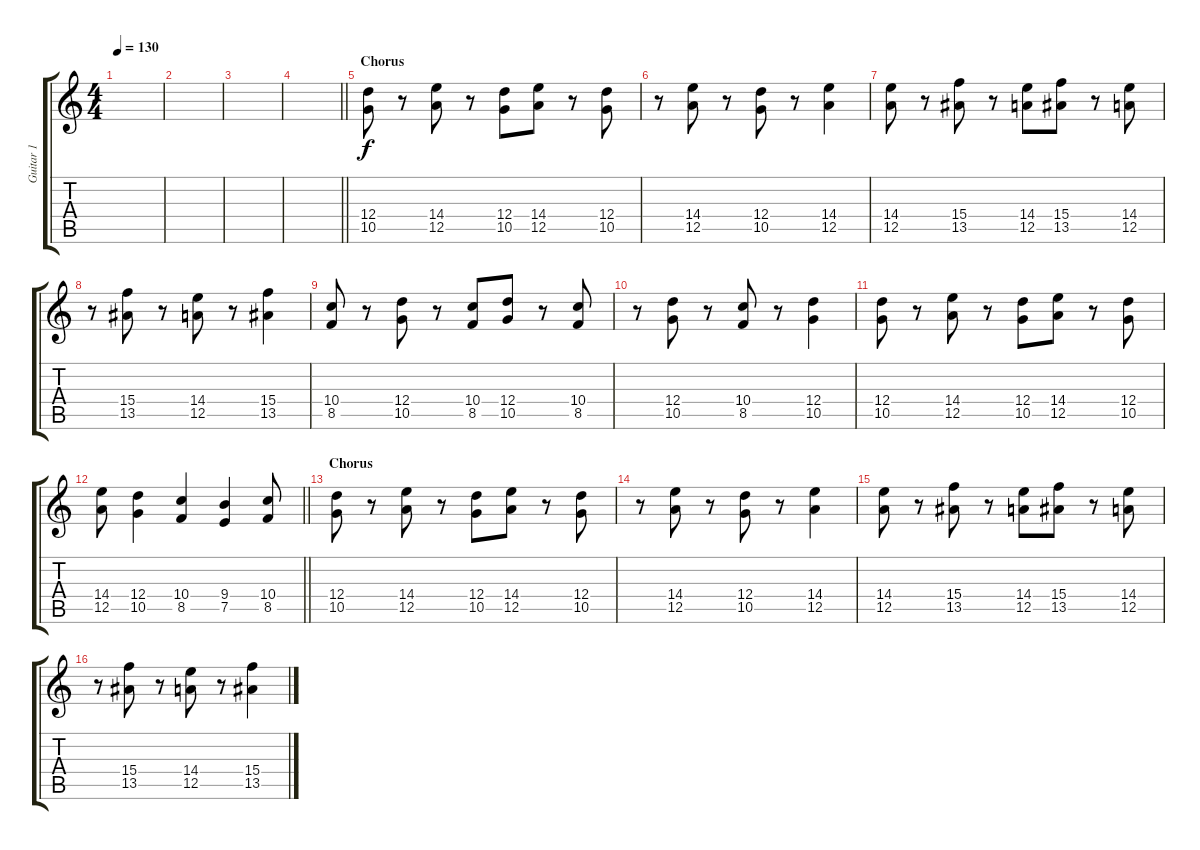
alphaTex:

\track ("Guitar 1" "Guitar 1") {instrument overdrivenguitar}
\staff {score tabs}
\tuning (E4 B3 G3 D3 A2 E2) {hide}
\ts (4 4)
\tempo 130
\clef g2
\ks c
|
|
|
\barLineRight lightlight
|
\section ("" "Chorus")
(12.4 10.5).8{volume 16 instrument electricguitarclean} r.8 (14.4 12.5).8 r.8 (12.4 10.5).8 (14.4 12.5).8 r.8 (12.4 10.5).8 |
r.8 (14.4 12.5).8 r.8 (12.4 10.5).8 r.8 (14.4 12.5).4 |
(14.4 12.5).8 r.8 (15.4 13.5).8 r.8 (14.4 12.5).8 (15.4 13.5).8 r.8 (14.4 12.5).8 |
r.8 (15.4 13.5).8 r.8 (14.4 12.5).8 r.8 (15.4 13.5).4 |
(10.4 8.5).8 r.8 (12.4 10.5).8 r.8 (10.4 8.5).8 (12.4 10.5).8 r.8 (10.4 8.5).8 |
r.8 (12.4 10.5).8 r.8 (10.4 8.5).8 r.8 (12.4 10.5).4 |
(12.4 10.5).8 r.8 (14.4 12.5).8 r.8 (12.4 10.5).8 (14.4 12.5).8 r.8 (12.4 10.5).8 |
\barLineRight lightlight
(14.4 12.5).8 (12.4 10.5).4 (10.4 8.5).4 (9.4 7.5).4 (10.4 8.5).8 |
\section ("" "Chorus")
(12.4 10.5).8 r.8 (14.4 12.5).8 r.8 (12.4 10.5).8 (14.4 12.5).8 r.8 (12.4 10.5).8 |
r.8 (14.4 12.5).8 r.8 (12.4 10.5).8 r.8 (14.4 12.5).4 |
(14.4 12.5).8 r.8 (15.4 13.5).8 r.8 (14.4 12.5).8 (15.4 13.5).8 r.8 (14.4 12.5).8 |
r.8 (15.4 13.5).8 r.8 (14.4 12.5).8 r.8 (15.4 13.5).4
